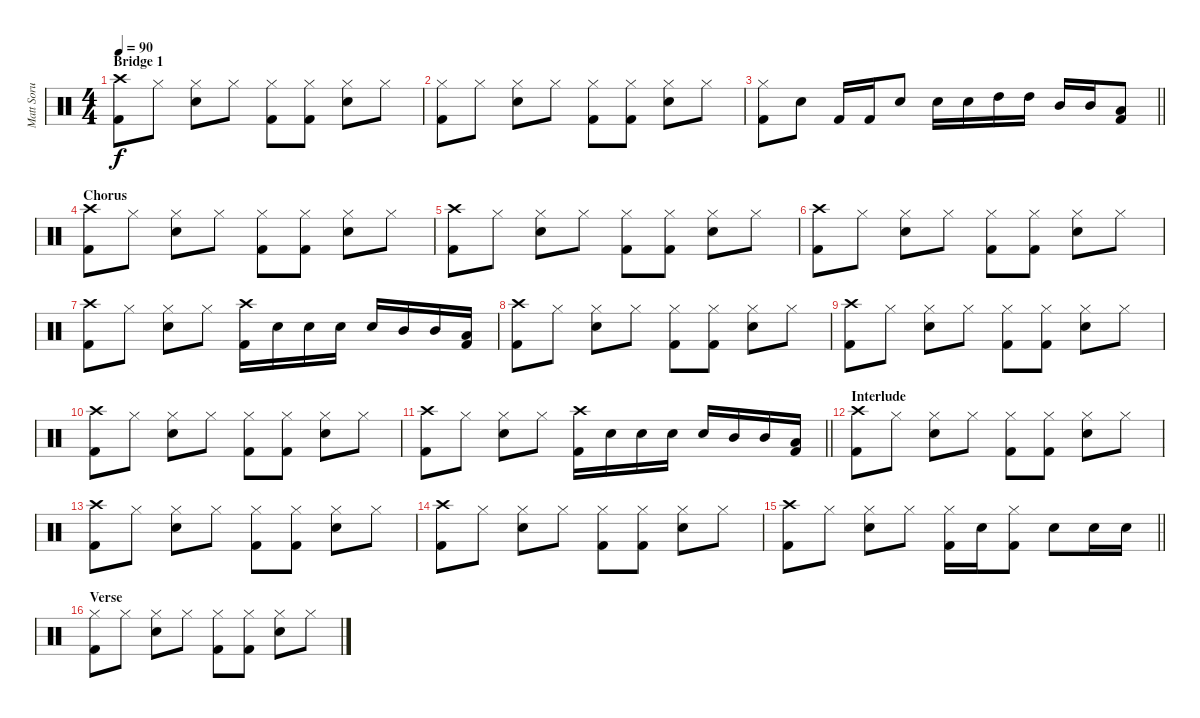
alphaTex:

\track (" Matt Sorum" " Matt Soru") {instrument percussion}
\staff {score}
\articulation defaults
\ts (4 4)
\section ("" "Bridge 1")
\tempo 90
\clef neutral
\ks c
("Crash high (hit)" "Kick (hit) 2").8{dy f} "Hi-Hat (closed)".8 ("Hi-Hat (closed)" "Snare (hit) 2").8 "Hi-Hat (closed)".8 ("Hi-Hat (closed)" "Kick (hit) 2").8 ("Hi-Hat (closed)" "Kick (hit) 2").8 ("Hi-Hat (closed)" "Snare (hit) 2").8 "Hi-Hat (closed)".8 |
("Hi-Hat (closed)" "Kick (hit) 2").8 "Hi-Hat (closed)".8 ("Hi-Hat (closed)" "Snare (hit) 2").8 "Hi-Hat (closed)".8 ("Hi-Hat (closed)" "Kick (hit) 2").8 ("Hi-Hat (closed)" "Kick (hit) 2").8 ("Hi-Hat (closed)" "Snare (hit) 2").8 "Hi-Hat (closed)".8 |
\barLineRight lightlight
("Hi-Hat (closed)" "Kick (hit) 2").8 "Snare (hit) 2".8 "Kick (hit) 2".16 "Kick (hit) 2".16 "Snare (hit) 2".8 "Snare (hit) 2".16 "Snare (hit) 2".16 "High Tom (hit)".16 "High Tom (hit)".16 "Mid Tom (hit)".16 "Mid Tom (hit)".16 ("Kick (hit) 2" "Low Tom (hit)").8 |
\section ("" "Chorus")
("Crash high (hit)" "Kick (hit) 2").8 "Hi-Hat (closed)".8 ("Hi-Hat (closed)" "Snare (hit) 2").8 "Hi-Hat (closed)".8 ("Hi-Hat (closed)" "Kick (hit) 2").8 ("Hi-Hat (closed)" "Kick (hit) 2").8 ("Hi-Hat (closed)" "Snare (hit) 2").8 "Hi-Hat (closed)".8 |
("Crash high (hit)" "Kick (hit) 2").8 "Hi-Hat (closed)".8 ("Hi-Hat (closed)" "Snare (hit) 2").8 "Hi-Hat (closed)".8 ("Hi-Hat (closed)" "Kick (hit) 2").8 ("Hi-Hat (closed)" "Kick (hit) 2").8 ("Hi-Hat (closed)" "Snare (hit) 2").8 "Hi-Hat (closed)".8 |
("Crash high (hit)" "Kick (hit) 2").8 "Hi-Hat (closed)".8 ("Hi-Hat (closed)" "Snare (hit) 2").8 "Hi-Hat (closed)".8 ("Hi-Hat (closed)" "Kick (hit) 2").8 ("Hi-Hat (closed)" "Kick (hit) 2").8 ("Hi-Hat (closed)" "Snare (hit) 2").8 "Hi-Hat (closed)".8 |
("Crash high (hit)" "Kick (hit) 2").8 "Hi-Hat (closed)".8 ("Hi-Hat (closed)" "Snare (hit) 2").8 "Hi-Hat (closed)".8 ("Crash high (hit)" "Kick (hit) 2").16 "Snare (hit) 2".16 "Snare (hit) 2".16 "Snare (hit) 2".16 "Snare (hit) 2".16 "Mid Tom (hit)".16 "Mid Tom (hit)".16 ("Kick (hit) 2" "Low Tom (hit)").16 |
("Crash high (hit)" "Kick (hit) 2").8 "Hi-Hat (closed)".8 ("Hi-Hat (closed)" "Snare (hit) 2").8 "Hi-Hat (closed)".8 ("Hi-Hat (closed)" "Kick (hit) 2").8 ("Hi-Hat (closed)" "Kick (hit) 2").8 ("Hi-Hat (closed)" "Snare (hit) 2").8 "Hi-Hat (closed)".8 |
("Crash high (hit)" "Kick (hit) 2").8 "Hi-Hat (closed)".8 ("Hi-Hat (closed)" "Snare (hit) 2").8 "Hi-Hat (closed)".8 ("Hi-Hat (closed)" "Kick (hit) 2").8 ("Hi-Hat (closed)" "Kick (hit) 2").8 ("Hi-Hat (closed)" "Snare (hit) 2").8 "Hi-Hat (closed)".8 |
("Crash high (hit)" "Kick (hit) 2").8 "Hi-Hat (closed)".8 ("Hi-Hat (closed)" "Snare (hit) 2").8 "Hi-Hat (closed)".8 ("Hi-Hat (closed)" "Kick (hit) 2").8 ("Hi-Hat (closed)" "Kick (hit) 2").8 ("Hi-Hat (closed)" "Snare (hit) 2").8 "Hi-Hat (closed)".8 |
\barLineRight lightlight
("Crash high (hit)" "Kick (hit) 2").8 "Hi-Hat (closed)".8 ("Hi-Hat (closed)" "Snare (hit) 2").8 "Hi-Hat (closed)".8 ("Crash high (hit)" "Kick (hit) 2").16 "Snare (hit) 2".16 "Snare (hit) 2".16 "Snare (hit) 2".16 "Snare (hit) 2".16 "Mid Tom (hit)".16 "Mid Tom (hit)".16 ("Kick (hit) 2" "Low Tom (hit)").16 |
\section ("" "Interlude")
("Crash high (hit)" "Kick (hit) 2").8 "Hi-Hat (closed)".8 ("Hi-Hat (closed)" "Snare (hit) 2").8 "Hi-Hat (closed)".8 ("Hi-Hat (closed)" "Kick (hit) 2").8 ("Hi-Hat (closed)" "Kick (hit) 2").8 ("Hi-Hat (closed)" "Snare (hit) 2").8 "Hi-Hat (closed)".8 |
("Crash high (hit)" "Kick (hit) 2").8 "Hi-Hat (closed)".8 ("Hi-Hat (closed)" "Snare (hit) 2").8 "Hi-Hat (closed)".8 ("Hi-Hat (closed)" "Kick (hit) 2").8 ("Hi-Hat (closed)" "Kick (hit) 2").8 ("Hi-Hat (closed)" "Snare (hit) 2").8 "Hi-Hat (closed)".8 |
("Crash high (hit)" "Kick (hit) 2").8 "Hi-Hat (closed)".8 ("Hi-Hat (closed)" "Snare (hit) 2").8 "Hi-Hat (closed)".8 ("Hi-Hat (closed)" "Kick (hit) 2").8 ("Hi-Hat (closed)" "Kick (hit) 2").8 ("Hi-Hat (closed)" "Snare (hit) 2").8 "Hi-Hat (closed)".8 |
\barLineRight lightlight
("Crash high (hit)" "Kick (hit) 2").8 "Hi-Hat (closed)".8 ("Hi-Hat (closed)" "Snare (hit) 2").8 "Hi-Hat (closed)".8 ("Hi-Hat (closed)" "Kick (hit) 2").16 "Snare (hit) 2".16 ("Hi-Hat (closed)" "Kick (hit) 2").8 "Snare (hit) 2".8 "Snare (hit) 2".16 "Snare (hit) 2".16 |
\section ("" "Verse")
("Hi-Hat (closed)" "Kick (hit) 2").8 "Hi-Hat (closed)".8 ("Hi-Hat (closed)" "Snare (hit) 2").8 "Hi-Hat (closed)".8 ("Hi-Hat (closed)" "Kick (hit) 2").8 ("Hi-Hat (closed)" "Kick (hit) 2").8 ("Hi-Hat (closed)" "Snare (hit) 2").8 "Hi-Hat (closed)".8
